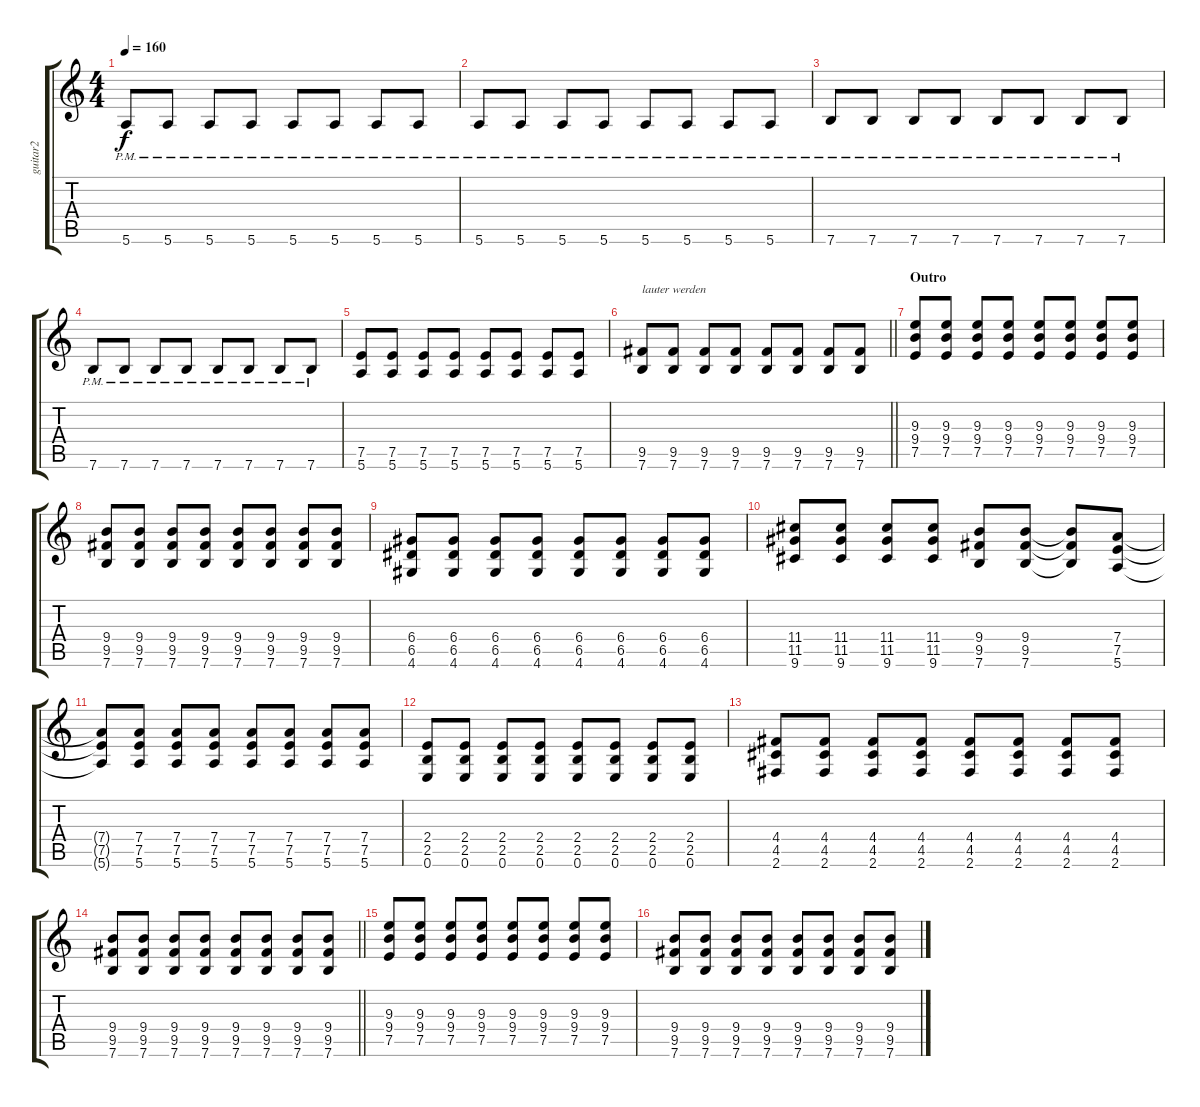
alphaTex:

\track ("guitar2" "guitar2") {instrument distortionguitar}
\staff {score tabs}
\tuning (E4 B3 G3 D3 A2 E2) {hide}
\ts (4 4)
\tempo 160
\clef g2
\ks c
5.6{pm}.8{dy f} 5.6{pm}.8 5.6{pm}.8 5.6{pm}.8 5.6{pm}.8 5.6{pm}.8 5.6{pm}.8 5.6{pm}.8 |
5.6{pm}.8 5.6{pm}.8 5.6{pm}.8 5.6{pm}.8 5.6{pm}.8 5.6{pm}.8 5.6{pm}.8 5.6{pm}.8 |
7.6{pm}.8 7.6{pm}.8 7.6{pm}.8 7.6{pm}.8 7.6{pm}.8 7.6{pm}.8 7.6{pm}.8 7.6{pm}.8 |
7.6{pm}.8 7.6{pm}.8 7.6{pm}.8 7.6{pm}.8 7.6{pm}.8 7.6{pm}.8 7.6{pm}.8 7.6{pm}.8 |
(7.5 5.6).8 (7.5 5.6).8 (7.5 5.6).8 (7.5 5.6).8 (7.5 5.6).8 (7.5 5.6).8 (7.5 5.6).8 (7.5 5.6).8 |
\barLineRight lightlight
(9.5 7.6).8{txt "lauter werden" volume 12} (9.5 7.6).8 (9.5 7.6).8 (9.5 7.6).8 (9.5 7.6).8 (9.5 7.6).8 (9.5 7.6).8 (9.5 7.6).8 |
\section ("" "Outro")
(9.3 9.4 7.5).8 (9.3 9.4 7.5).8 (9.3 9.4 7.5).8 (9.3 9.4 7.5).8 (9.3 9.4 7.5).8 (9.3 9.4 7.5).8 (9.3 9.4 7.5).8 (9.3 9.4 7.5).8 |
(9.4 9.5 7.6).8 (9.4 9.5 7.6).8 (9.4 9.5 7.6).8 (9.4 9.5 7.6).8 (9.4 9.5 7.6).8 (9.4 9.5 7.6).8 (9.4 9.5 7.6).8 (9.4 9.5 7.6).8 |
(6.4 6.5 4.6).8 (6.4 6.5 4.6).8 (6.4 6.5 4.6).8 (6.4 6.5 4.6).8 (6.4 6.5 4.6).8 (6.4 6.5 4.6).8 (6.4 6.5 4.6).8 (6.4 6.5 4.6).8 |
(11.4 11.5 9.6).8 (11.4 11.5 9.6).8 (11.4 11.5 9.6).8 (11.4 11.5 9.6).8 (9.4 9.5 7.6).8 (9.4 9.5 7.6).8 (9.4{t} 9.5{t} 7.6{t}).8 (7.4 7.5 5.6).8 |
(7.4{t} 7.5{t} 5.6{t}).8 (7.4 7.5 5.6).8 (7.4 7.5 5.6).8 (7.4 7.5 5.6).8 (7.4 7.5 5.6).8 (7.4 7.5 5.6).8 (7.4 7.5 5.6).8 (7.4 7.5 5.6).8 |
(2.4 2.5 0.6).8 (2.4 2.5 0.6).8 (2.4 2.5 0.6).8 (2.4 2.5 0.6).8 (2.4 2.5 0.6).8 (2.4 2.5 0.6).8 (2.4 2.5 0.6).8 (2.4 2.5 0.6).8 |
(4.4 4.5 2.6).8 (4.4 4.5 2.6).8 (4.4 4.5 2.6).8 (4.4 4.5 2.6).8 (4.4 4.5 2.6).8 (4.4 4.5 2.6).8 (4.4 4.5 2.6).8 (4.4 4.5 2.6).8 |
\barLineRight lightlight
(9.4 9.5 7.6).8 (9.4 9.5 7.6).8 (9.4 9.5 7.6).8 (9.4 9.5 7.6).8 (9.4 9.5 7.6).8 (9.4 9.5 7.6).8 (9.4 9.5 7.6).8 (9.4 9.5 7.6).8 |
(9.3 9.4 7.5).8 (9.3 9.4 7.5).8 (9.3 9.4 7.5).8 (9.3 9.4 7.5).8 (9.3 9.4 7.5).8 (9.3 9.4 7.5).8 (9.3 9.4 7.5).8 (9.3 9.4 7.5).8 |
(9.4 9.5 7.6).8 (9.4 9.5 7.6).8 (9.4 9.5 7.6).8 (9.4 9.5 7.6).8 (9.4 9.5 7.6).8 (9.4 9.5 7.6).8 (9.4 9.5 7.6).8 (9.4 9.5 7.6).8
